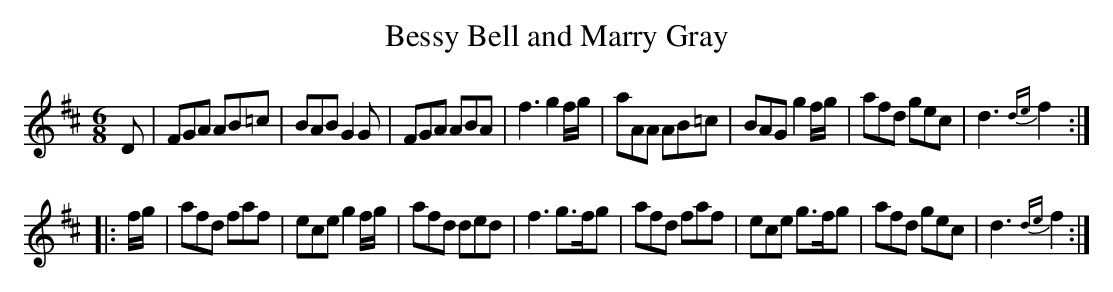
X:1
T:Bessy Bell and Marry Gray
M:6/8
K:D
D|\
FGA AB=c| BAB G2G| FGA ABA| f3 g2f/g/|\
aAA AB=c| BAG g2f/g/| afd gec| d3 {de}f2::
f/g/|\
afd faf| ece g2f/g/| afd ded| f3 g>fg|\
afd faf| ece g>fg| afd gec| d3 {de}f2:|
